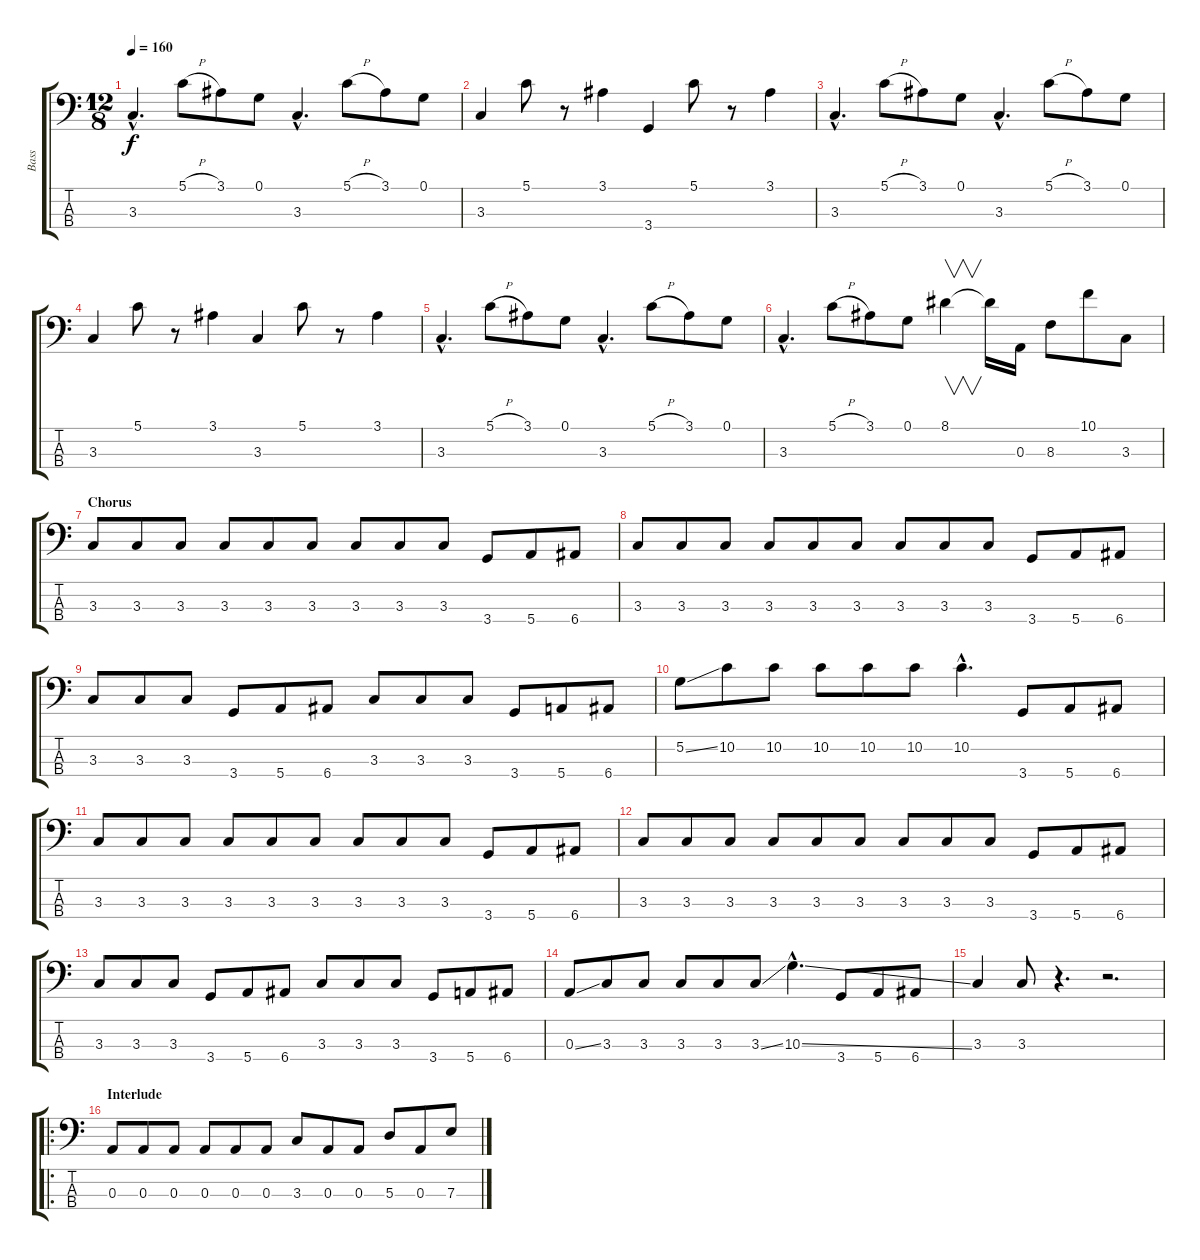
\track ("Bass" "Bass") {instrument electricbassfinger}
\staff {score tabs}
\tuning (G2 D2 A1 E1) {hide}
\ts (12 8)
\tempo 160
\clef f4
\ks c
3.3{hac}.4{d dy f} 5.1{h}.8 3.1.8 0.1.8 3.3{hac}.4{d} 5.1{h}.8 3.1.8 0.1.8 |
3.3.4 5.1.8 r.8 3.1.4 3.4.4 5.1.8 r.8 3.1.4 |
3.3{hac}.4{d} 5.1{h}.8 3.1.8 0.1.8 3.3{hac}.4{d} 5.1{h}.8 3.1.8 0.1.8 |
3.3.4 5.1.8 r.8 3.1.4 3.3.4 5.1.8 r.8 3.1.4 |
3.3{hac}.4{d} 5.1{h}.8 3.1.8 0.1.8 3.3{hac}.4{d} 5.1{h}.8 3.1.8 0.1.8 |
3.3{hac}.4{d} 5.1{h}.8 3.1.8 0.1.8 8.1.4{v} 8.1{t}.16 0.3.16 8.3.8 10.1.8 3.3.8 |
\section ("" "Chorus")
3.3.8{instrument electricbassfinger} 3.3.8 3.3.8 3.3.8 3.3.8 3.3.8 3.3.8 3.3.8 3.3.8 3.4.8 5.4.8 6.4.8 |
3.3.8 3.3.8 3.3.8 3.3.8 3.3.8 3.3.8 3.3.8 3.3.8 3.3.8 3.4.8 5.4.8 6.4.8 |
3.3.8 3.3.8 3.3.8 3.4.8 5.4.8 6.4.8 3.3.8 3.3.8 3.3.8 3.4.8 5.4.8 6.4.8 |
5.2{ss}.8 10.2.8 10.2.8 10.2.8 10.2.8 10.2.8 10.2{hac}.4{d} 3.4.8 5.4.8 6.4.8 |
3.3.8 3.3.8 3.3.8 3.3.8 3.3.8 3.3.8 3.3.8 3.3.8 3.3.8 3.4.8 5.4.8 6.4.8 |
3.3.8 3.3.8 3.3.8 3.3.8 3.3.8 3.3.8 3.3.8 3.3.8 3.3.8 3.4.8 5.4.8 6.4.8 |
3.3.8 3.3.8 3.3.8 3.4.8 5.4.8 6.4.8 3.3.8 3.3.8 3.3.8 3.4.8 5.4.8 6.4.8 |
0.3{ss}.8 3.3.8 3.3.8 3.3.8 3.3.8 3.3{ss}.8 10.3{ss hac}.4{d} 3.4.8 5.4.8 6.4.8 |
3.3.4 3.3.8 r.4{d} r.2{d} |
\ro
\section ("" "Interlude")
0.3.8 0.3.8 0.3.8 0.3.8 0.3.8 0.3.8 3.3.8 0.3.8 0.3.8 5.3.8 0.3.8 7.3.8
